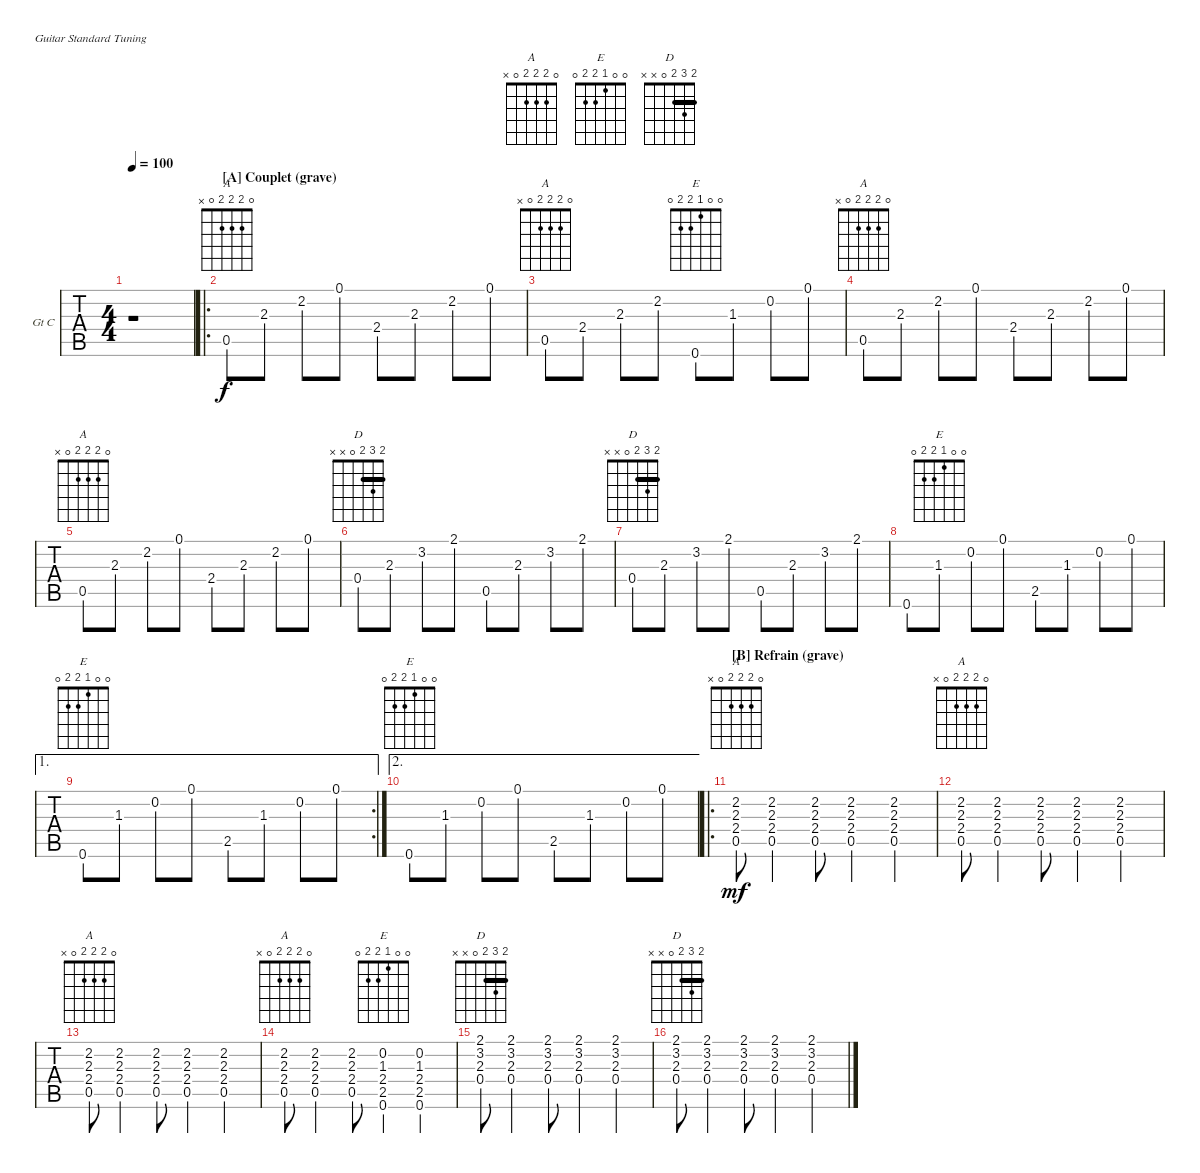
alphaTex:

\defaultSystemsLayout 4
\bracketExtendMode nobrackets
\firstSystemTrackNameOrientation horizontal
\otherSystemsTrackNameOrientation horizontal
\chordDiagramsInScore
\track ("Guitar Chords" "Gt C") {instrument acousticguitarsteel}
\staff {tabs}
\tuning (E4 B3 G3 D3 A2 E2)
\chord ("A" 0 2 2 2 0 x)
\chord ("E" 0 0 1 2 2 0)
\chord ("D" 2 3 2 0 x x) {barre 2}
\ts (4 4)
\tempo 100
\clef g2
\scale
0.485477
\ks a
r.1{dy f instrument acousticguitarsteel} |
\ro
\section ("A" "Couplet (grave)")
\scale
0.257261 0.5.8{ch "A"} 2.3.8 2.2.8 0.1.8 2.4.8 2.3.8 2.2.8 0.1.8 |
\scale
0.257261 0.5.8{ch "A"} 2.4.8 2.3.8 2.2.8 0.6.8{ch "E"} 1.3.8 0.2.8 0.1.8 |
0.5.8{ch "A"} 2.3.8 2.2.8 0.1.8 2.4.8 2.3.8 2.2.8 0.1.8 |
0.5.8{ch "A"} 2.3.8 2.2.8 0.1.8 2.4.8 2.3.8 2.2.8 0.1.8 |
0.4.8{ch "D"} 2.3.8 3.2.8 2.1.8 0.5.8 2.3.8 3.2.8 2.1.8 |
0.4.8{ch "D"} 2.3.8 3.2.8 2.1.8 0.5.8 2.3.8 3.2.8 2.1.8 |
0.6.8 1.3.8{ch "E"} 0.2.8 0.1.8 2.5.8 1.3.8 0.2.8 0.1.8 |
\ae 1
\rc 2
0.6.8{ch "E"} 1.3.8 0.2.8 0.1.8 2.5.8 1.3.8 0.2.8 0.1.8 |
\ae 2
0.6.8{ch "E"} 1.3.8 0.2.8 0.1.8 2.5.8 1.3.8 0.2.8 0.1.8 |
\ro
\section ("B" "Refrain (grave)")
(0.5 2.4 2.3 2.2).8{ch "A" dy mf} (0.5 2.4 2.3 2.2).4 (0.5 2.4 2.3 2.2).8 (0.5 2.4 2.3 2.2).4 (0.5 2.4 2.3 2.2).4 |
(0.5 2.4 2.3 2.2).8{ch "A"} (0.5 2.4 2.3 2.2).4 (0.5 2.4 2.3 2.2).8 (0.5 2.4 2.3 2.2).4 (0.5 2.4 2.3 2.2).4 |
(0.5 2.4 2.3 2.2).8{ch "A"} (0.5 2.4 2.3 2.2).4 (0.5 2.4 2.3 2.2).8 (0.5 2.4 2.3 2.2).4 (0.5 2.4 2.3 2.2).4 |
(0.5 2.4 2.3 2.2).8{ch "A"} (0.5 2.4 2.3 2.2).4 (0.5 2.4 2.3 2.2).8 (2.5 2.4 1.3 0.2 0.6).4{ch "E"} (2.5 2.4 1.3 0.2 0.6).4 |
(0.4 2.3 3.2 2.1).8{ch "D"} (0.4 2.3 3.2 2.1).4 (0.4 2.3 3.2 2.1).8 (0.4 2.3 3.2 2.1).4 (0.4 2.3 3.2 2.1).4 |
(0.4 2.3 3.2 2.1).8{ch "D"} (0.4 2.3 3.2 2.1).4 (0.4 2.3 3.2 2.1).8 (0.4 2.3 3.2 2.1).4 (0.4 2.3 3.2 2.1).4
